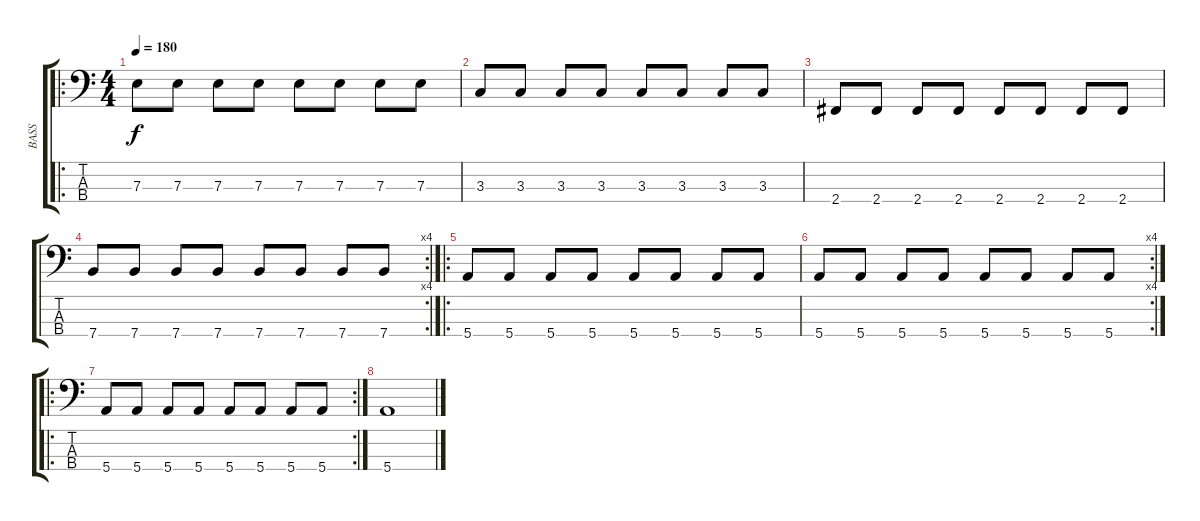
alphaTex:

\track ("BASS" "BASS") {instrument electricbassfinger}
\staff {score tabs}
\tuning (G2 D2 A1 E1) {hide}
\ro
\ts (4 4)
\tempo 180
\clef f4
\ks c
7.3.8{dy f} 7.3.8 7.3.8 7.3.8 7.3.8 7.3.8 7.3.8 7.3.8 |
3.3.8 3.3.8 3.3.8 3.3.8 3.3.8 3.3.8 3.3.8 3.3.8 |
2.4.8 2.4.8 2.4.8 2.4.8 2.4.8 2.4.8 2.4.8 2.4.8 |
\rc 4
7.4.8 7.4.8 7.4.8 7.4.8 7.4.8 7.4.8 7.4.8 7.4.8 |
\ro
5.4.8 5.4.8 5.4.8 5.4.8 5.4.8 5.4.8 5.4.8 5.4.8 |
\rc 4
5.4.8 5.4.8 5.4.8 5.4.8 5.4.8 5.4.8 5.4.8 5.4.8 |
\ro
\rc 2
5.4.8 5.4.8 5.4.8 5.4.8 5.4.8 5.4.8 5.4.8 5.4.8 |
5.4.1
